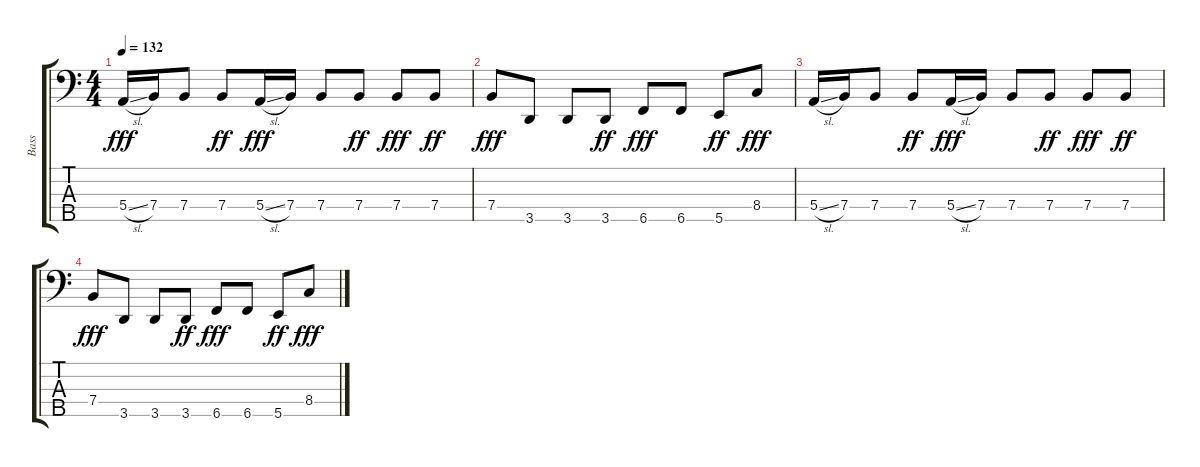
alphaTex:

\track ("Bass" "Bass") {instrument electricbasspick}
\staff {score tabs}
\tuning (G2 D2 A1 E1 B0) {hide}
\ts (4 4)
\tempo 132
\clef f4
\ks c
5.4{sl}.16{dy fff} 7.4.16 7.4.8 7.4.8{dy ff} 5.4{sl}.16{dy fff} 7.4.16 7.4.8 7.4.8{dy ff} 7.4.8{dy fff} 7.4.8{dy ff} |
7.4.8{dy fff} 3.5.8 3.5.8 3.5.8{dy ff} 6.5.8{dy fff} 6.5.8 5.5.8{dy ff} 8.4.8{dy fff} |
5.4{sl}.16 7.4.16 7.4.8 7.4.8{dy ff} 5.4{sl}.16{dy fff} 7.4.16 7.4.8 7.4.8{dy ff} 7.4.8{dy fff} 7.4.8{dy ff} |
7.4.8{dy fff} 3.5.8 3.5.8 3.5.8{dy ff} 6.5.8{dy fff} 6.5.8 5.5.8{dy ff} 8.4.8{dy fff}
